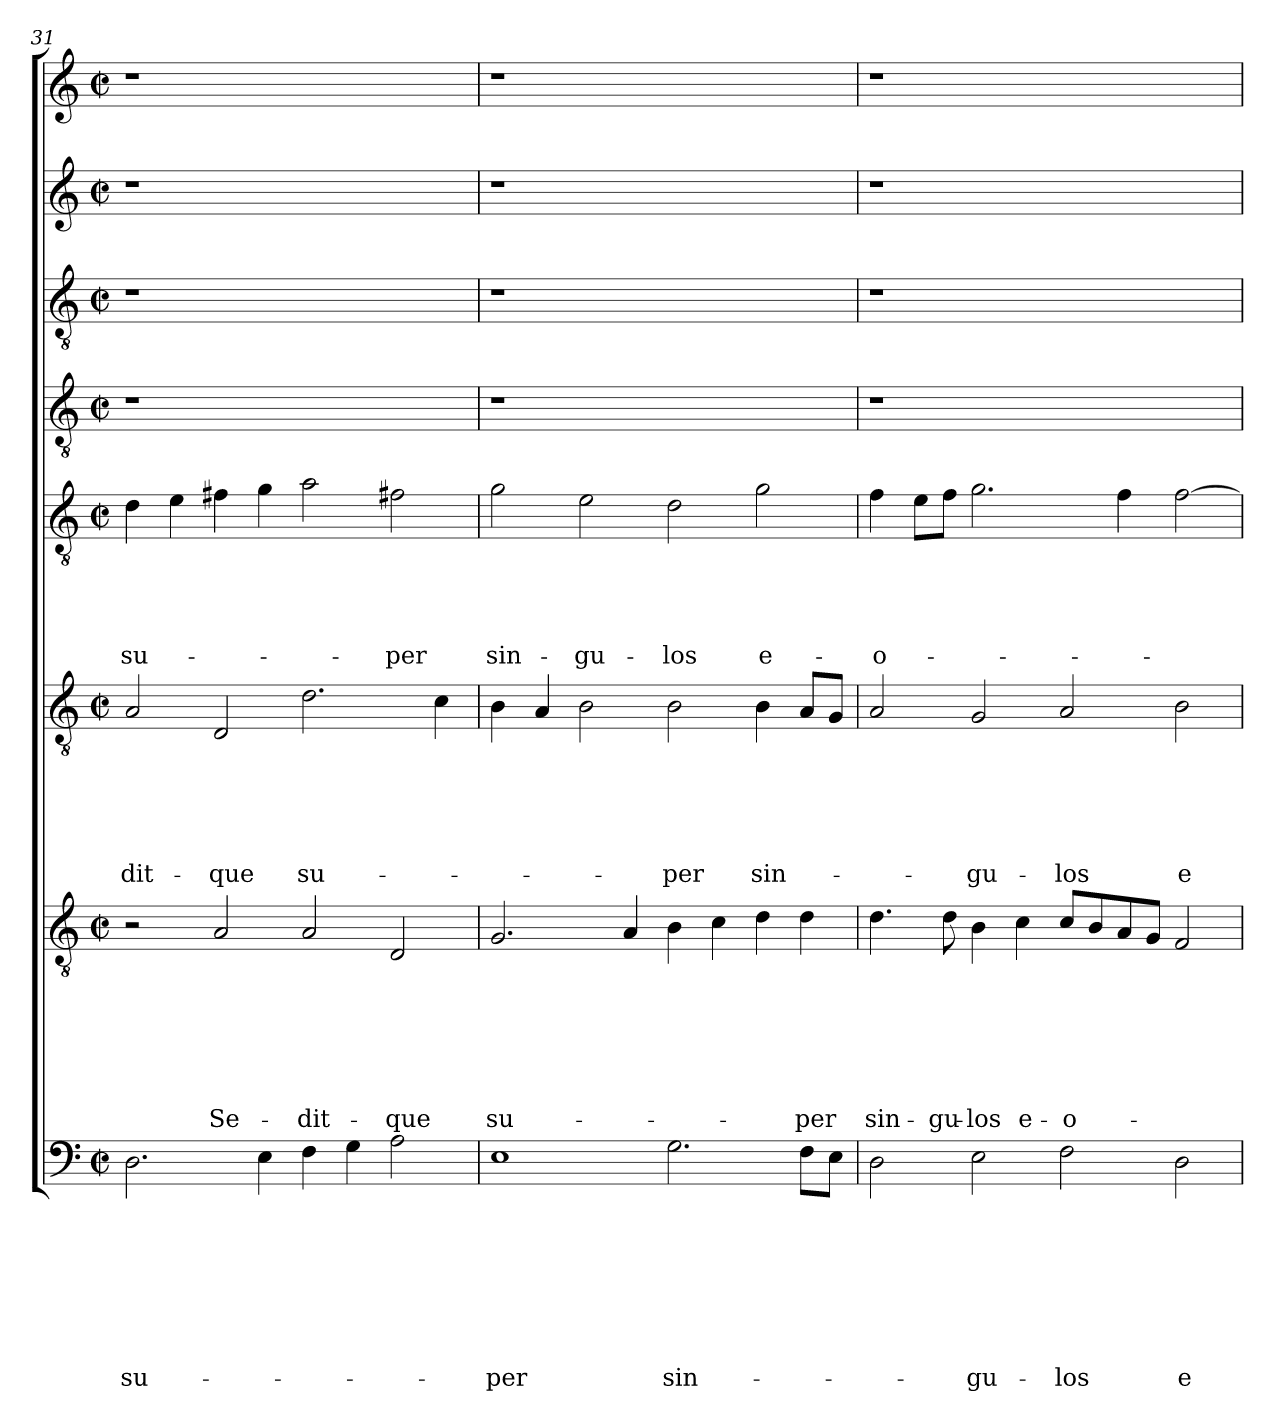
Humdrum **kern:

**kern	**text	**text	**text	**text	**text	**text	**text	**text	**kern	**text	**text	**text	**text	**text	**text	**text	**kern	**text	**text	**text	**text	**text	**text	**kern	**text	**text	**text	**text	**text	**kern	**kern	**kern	**kern
*part8	*part8	*part8	*part8	*part8	*part8	*part8	*part8	*part8	*part7	*part7	*part7	*part7	*part7	*part7	*part7	*part7	*part6	*part6	*part6	*part6	*part6	*part6	*part6	*part5	*part5	*part5	*part5	*part5	*part5	*part4	*part3	*part2	*part1
*staff8	*staff8	*staff8	*staff8	*staff8	*staff8	*staff8	*staff8	*staff8	*staff7	*staff7	*staff7	*staff7	*staff7	*staff7	*staff7	*staff7	*staff6	*staff6	*staff6	*staff6	*staff6	*staff6	*staff6	*staff5	*staff5	*staff5	*staff5	*staff5	*staff5	*staff4	*staff3	*staff2	*staff1
!!LO:LB:g=z
*clefF4	*	*	*	*	*	*	*	*	*clefGv2	*	*	*	*	*	*	*	*clefGv2	*	*	*	*	*	*	*clefGv2	*	*	*	*	*	*clefGv2	*clefGv2	*clefG2	*clefG2
*k[]	*	*	*	*	*	*	*	*	*k[]	*	*	*	*	*	*	*	*k[]	*	*	*	*	*	*	*k[]	*	*	*	*	*	*k[]	*k[]	*k[]	*k[]
*C:	*	*	*	*	*	*	*	*	*C:	*	*	*	*	*	*	*	*C:	*	*	*	*	*	*	*C:	*	*	*	*	*	*C:	*C:	*C:	*C:
*M2/2	*	*	*	*	*	*	*	*	*M2/2	*	*	*	*	*	*	*	*M2/2	*	*	*	*	*	*	*M2/2	*	*	*	*	*	*M2/2	*M2/2	*M2/2	*M2/2
*met(c|)	*	*	*	*	*	*	*	*	*met(c|)	*	*	*	*	*	*	*	*met(c|)	*	*	*	*	*	*	*met(c|)	*	*	*	*	*	*met(c|)	*met(c|)	*met(c|)	*met(c|)
=31	=31	=31	=31	=31	=31	=31	=31	=31	=31	=31	=31	=31	=31	=31	=31	=31	=31	=31	=31	=31	=31	=31	=31	=31	=31	=31	=31	=31	=31	=31	=31	=31	=31
!	!	!	!	!	!	!	!	!LO:LY:b	!	!	!	!	!	!	!	!	!	!	!	!	!	!	!LO:LY:b	!	!	!	!	!	!LO:LY:b	!	!	!	!
2.D\	.	.	.	.	.	.	.	su-	2r	.	.	.	.	.	.	.	2A/	.	.	.	.	.	-dit-	4d\	.	.	.	.	su-	1r	1r	1r	1r
.	.	.	.	.	.	.	.	.	.	.	.	.	.	.	.	.	.	.	.	.	.	.	.	4e\	.	.	.	.	.	.	.	.	.
!	!	!	!	!	!	!	!	!	!	!	!	!	!	!	!	!LO:LY:b	!	!	!	!	!	!	!LO:LY:b	!	!	!	!	!	!	!	!	!	!
.	.	.	.	.	.	.	.	.	2A/	.	.	.	.	.	.	Se-	2D/	.	.	.	.	.	-que	4f#\	.	.	.	.	.	.	.	.	.
4E\	.	.	.	.	.	.	.	.	.	.	.	.	.	.	.	.	.	.	.	.	.	.	.	4g\	.	.	.	.	.	.	.	.	.
!	!	!	!	!	!	!	!	!	!	!	!	!	!	!	!	!LO:LY:b	!	!	!	!	!	!	!LO:LY:b	!	!	!	!	!	!	!	!	!	!
4F\	.	.	.	.	.	.	.	.	2A/	.	.	.	.	.	.	-dit-	2.d\	.	.	.	.	.	su-	2a\	.	.	.	.	.	1ryy	1ryy	1ryy	1ryy
4G\	.	.	.	.	.	.	.	.	.	.	.	.	.	.	.	.	.	.	.	.	.	.	.	.	.	.	.	.	.	.	.	.	.
!	!	!	!	!	!	!	!	!	!	!	!	!	!	!	!	!LO:LY:b	!	!	!	!	!	!	!	!	!	!	!	!	!LO:LY:b	!	!	!	!
2A\	.	.	.	.	.	.	.	.	2D/	.	.	.	.	.	.	-que	.	.	.	.	.	.	.	2f#X\	.	.	.	.	-per	.	.	.	.
.	.	.	.	.	.	.	.	.	.	.	.	.	.	.	.	.	4c\	.	.	.	.	.	.	.	.	.	.	.	.	.	.	.	.
=32	=32	=32	=32	=32	=32	=32	=32	=32	=32	=32	=32	=32	=32	=32	=32	=32	=32	=32	=32	=32	=32	=32	=32	=32	=32	=32	=32	=32	=32	=32	=32	=32	=32
!	!	!	!	!	!	!	!	!LO:LY:b	!	!	!	!	!	!	!	!LO:LY:b	!	!	!	!	!	!	!	!	!	!	!	!	!LO:LY:b	!	!	!	!
1E	.	.	.	.	.	.	.	-per	2.G/	.	.	.	.	.	.	su-	4B\	.	.	.	.	.	.	2g\	.	.	.	.	sin-	1r	1r	1r	1r
.	.	.	.	.	.	.	.	.	.	.	.	.	.	.	.	.	4A/	.	.	.	.	.	.	.	.	.	.	.	.	.	.	.	.
!	!	!	!	!	!	!	!	!	!	!	!	!	!	!	!	!	!	!	!	!	!	!	!	!	!	!	!	!	!LO:LY:b	!	!	!	!
.	.	.	.	.	.	.	.	.	.	.	.	.	.	.	.	.	2B\	.	.	.	.	.	.	2e\	.	.	.	.	-gu-	.	.	.	.
.	.	.	.	.	.	.	.	.	4A/	.	.	.	.	.	.	.	.	.	.	.	.	.	.	.	.	.	.	.	.	.	.	.	.
!	!	!	!	!	!	!	!	!LO:LY:b	!	!	!	!	!	!	!	!	!	!	!	!	!	!	!LO:LY:b	!	!	!	!	!	!LO:LY:b	!	!	!	!
2.G\	.	.	.	.	.	.	.	sin-	4B\	.	.	.	.	.	.	.	2B\	.	.	.	.	.	-per	2d\	.	.	.	.	-los	1ryy	1ryy	1ryy	1ryy
.	.	.	.	.	.	.	.	.	4c\	.	.	.	.	.	.	.	.	.	.	.	.	.	.	.	.	.	.	.	.	.	.	.	.
!	!	!	!	!	!	!	!	!	!	!	!	!	!	!	!	!	!	!	!	!	!	!	!LO:LY:b	!	!	!	!	!	!LO:LY:b	!	!	!	!
.	.	.	.	.	.	.	.	.	4d\	.	.	.	.	.	.	.	4B\	.	.	.	.	.	sin-	2g\	.	.	.	.	e-	.	.	.	.
!	!	!	!	!	!	!	!	!	!	!	!	!	!	!	!	!LO:LY:b	!	!	!	!	!	!	!	!	!	!	!	!	!	!	!	!	!
8F\L	.	.	.	.	.	.	.	.	4d\	.	.	.	.	.	.	-per	8A/L	.	.	.	.	.	.	.	.	.	.	.	.	.	.	.	.
8E\J	.	.	.	.	.	.	.	.	.	.	.	.	.	.	.	.	8G/J	.	.	.	.	.	.	.	.	.	.	.	.	.	.	.	.
=33	=33	=33	=33	=33	=33	=33	=33	=33	=33	=33	=33	=33	=33	=33	=33	=33	=33	=33	=33	=33	=33	=33	=33	=33	=33	=33	=33	=33	=33	=33	=33	=33	=33
!	!	!	!	!	!	!	!	!	!	!	!	!	!	!	!	!LO:LY:b	!	!	!	!	!	!	!	!	!	!	!	!	!LO:LY:b	!	!	!	!
2D\	.	.	.	.	.	.	.	.	4.d\	.	.	.	.	.	.	sin-	2A/	.	.	.	.	.	.	4f\	.	.	.	.	-o-	1r	1r	1r	1r
.	.	.	.	.	.	.	.	.	.	.	.	.	.	.	.	.	.	.	.	.	.	.	.	8e\L	.	.	.	.	.	.	.	.	.
!	!	!	!	!	!	!	!	!	!	!	!	!	!	!	!	!LO:LY:b	!	!	!	!	!	!	!	!	!	!	!	!	!	!	!	!	!
.	.	.	.	.	.	.	.	.	8d\	.	.	.	.	.	.	-gu-	.	.	.	.	.	.	.	8f\J	.	.	.	.	.	.	.	.	.
!	!	!	!	!	!	!	!	!LO:LY:b	!	!	!	!	!	!	!	!LO:LY:b	!	!	!	!	!	!	!LO:LY:b	!	!	!	!	!	!	!	!	!	!
2E\	.	.	.	.	.	.	.	-gu-	4B\	.	.	.	.	.	.	-los	2G/	.	.	.	.	.	-gu-	2.g\	.	.	.	.	.	.	.	.	.
!	!	!	!	!	!	!	!	!	!	!	!	!	!	!	!	!LO:LY:b	!	!	!	!	!	!	!	!	!	!	!	!	!	!	!	!	!
.	.	.	.	.	.	.	.	.	4c\	.	.	.	.	.	.	e-	.	.	.	.	.	.	.	.	.	.	.	.	.	.	.	.	.
!	!	!	!	!	!	!	!	!LO:LY:b	!	!	!	!	!	!	!	!LO:LY:b	!	!	!	!	!	!	!LO:LY:b	!	!	!	!	!	!	!	!	!	!
2F\	.	.	.	.	.	.	.	-los	8c/L	.	.	.	.	.	.	-o-	2A/	.	.	.	.	.	-los	.	.	.	.	.	.	1ryy	1ryy	1ryy	1ryy
.	.	.	.	.	.	.	.	.	8B/	.	.	.	.	.	.	.	.	.	.	.	.	.	.	.	.	.	.	.	.	.	.	.	.
.	.	.	.	.	.	.	.	.	8A/	.	.	.	.	.	.	.	.	.	.	.	.	.	.	4f\	.	.	.	.	.	.	.	.	.
.	.	.	.	.	.	.	.	.	8G/J	.	.	.	.	.	.	.	.	.	.	.	.	.	.	.	.	.	.	.	.	.	.	.	.
!	!	!	!	!	!	!	!	!LO:LY:b	!	!	!	!	!	!	!	!	!	!	!	!	!	!	!LO:LY:b	!	!	!	!	!	!	!	!	!	!
2D\	.	.	.	.	.	.	.	e-	2F/	.	.	.	.	.	.	.	2B\	.	.	.	.	.	e-	[2f\	.	.	.	.	.	.	.	.	.
=	=	=	=	=	=	=	=	=	=	=	=	=	=	=	=	=	=	=	=	=	=	=	=	=	=	=	=	=	=	=	=	=	=
*-	*-	*-	*-	*-	*-	*-	*-	*-	*-	*-	*-	*-	*-	*-	*-	*-	*-	*-	*-	*-	*-	*-	*-	*-	*-	*-	*-	*-	*-	*-	*-	*-	*-
